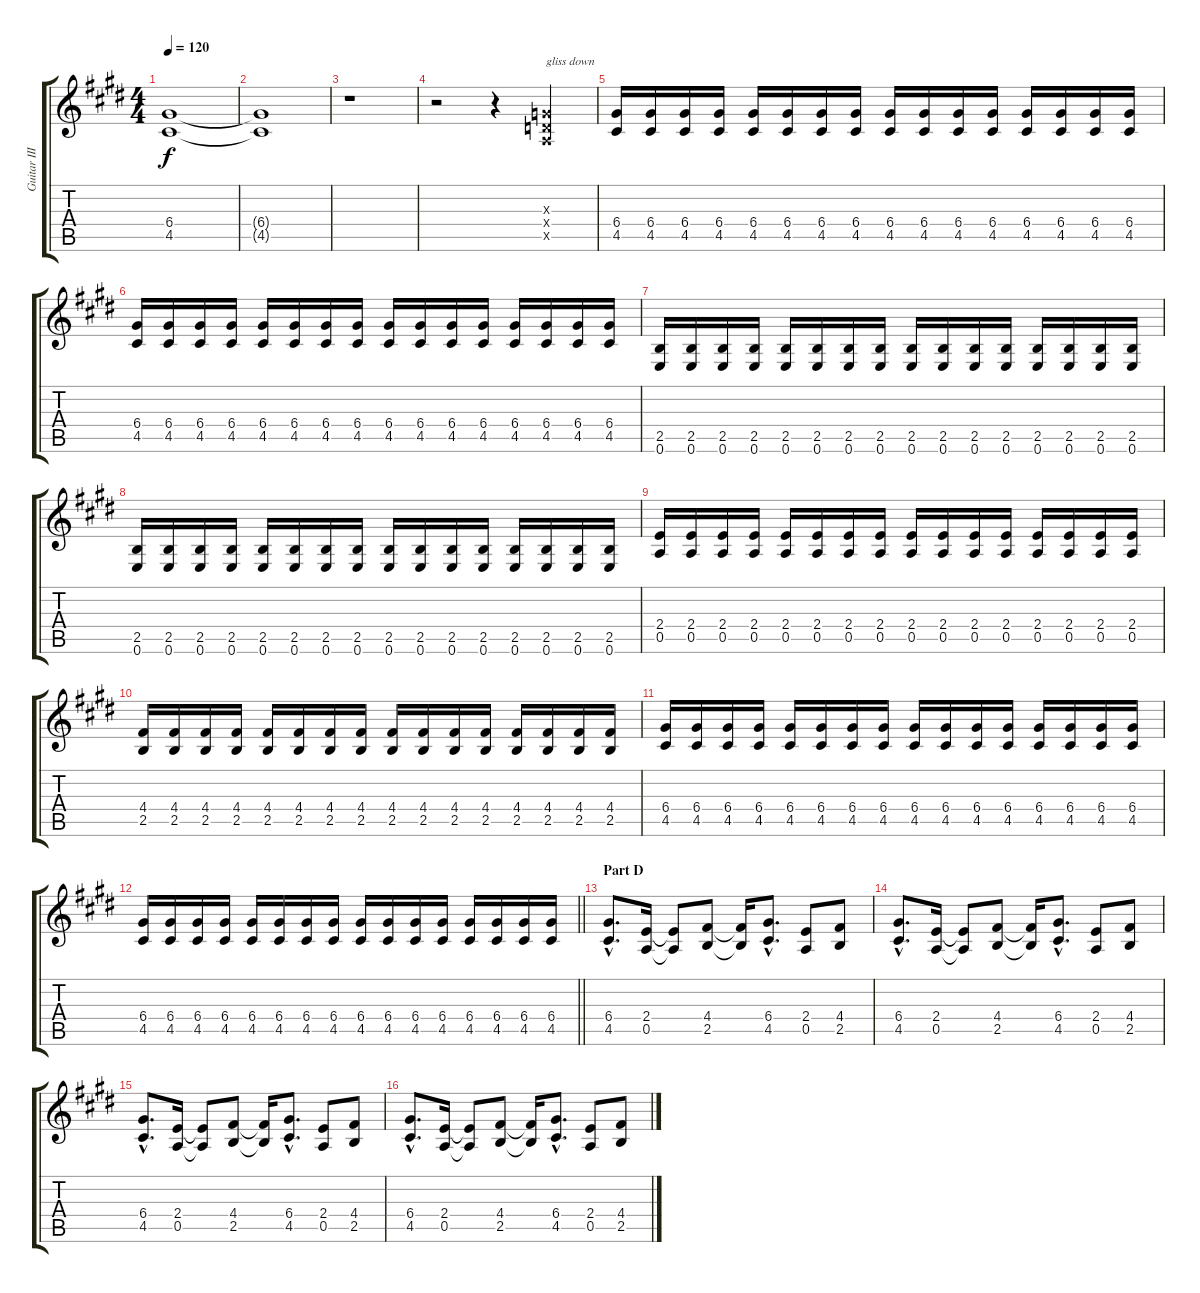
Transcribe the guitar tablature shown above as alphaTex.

\track ("Guitar III (Inoran)" "Guitar III") {instrument distortionguitar}
\staff {score tabs}
\tuning (E4 B3 G3 D3 A2 E2) {hide}
\ts (4 4)
\tempo 120
\clef g2
\ks e
(6.4{t} 4.5{t}).1{dy f} |
(6.4{t} 4.5{t}).1 |
r.1 |
r.2 r.4 (0.3{x} 0.4{x} 0.5{x}).4{txt "gliss down"} |
(6.4 4.5).16 (6.4 4.5).16 (6.4 4.5).16 (6.4 4.5).16 (6.4 4.5).16 (6.4 4.5).16 (6.4 4.5).16 (6.4 4.5).16 (6.4 4.5).16 (6.4 4.5).16 (6.4 4.5).16 (6.4 4.5).16 (6.4 4.5).16 (6.4 4.5).16 (6.4 4.5).16 (6.4 4.5).16 |
(6.4 4.5).16 (6.4 4.5).16 (6.4 4.5).16 (6.4 4.5).16 (6.4 4.5).16 (6.4 4.5).16 (6.4 4.5).16 (6.4 4.5).16 (6.4 4.5).16 (6.4 4.5).16 (6.4 4.5).16 (6.4 4.5).16 (6.4 4.5).16 (6.4 4.5).16 (6.4 4.5).16 (6.4 4.5).16 |
(2.5 0.6).16 (2.5 0.6).16 (2.5 0.6).16 (2.5 0.6).16 (2.5 0.6).16 (2.5 0.6).16 (2.5 0.6).16 (2.5 0.6).16 (2.5 0.6).16 (2.5 0.6).16 (2.5 0.6).16 (2.5 0.6).16 (2.5 0.6).16 (2.5 0.6).16 (2.5 0.6).16 (2.5 0.6).16 |
(2.5 0.6).16 (2.5 0.6).16 (2.5 0.6).16 (2.5 0.6).16 (2.5 0.6).16 (2.5 0.6).16 (2.5 0.6).16 (2.5 0.6).16 (2.5 0.6).16 (2.5 0.6).16 (2.5 0.6).16 (2.5 0.6).16 (2.5 0.6).16 (2.5 0.6).16 (2.5 0.6).16 (2.5 0.6).16 |
(2.4 0.5).16 (2.4 0.5).16 (2.4 0.5).16 (2.4 0.5).16 (2.4 0.5).16 (2.4 0.5).16 (2.4 0.5).16 (2.4 0.5).16 (2.4 0.5).16 (2.4 0.5).16 (2.4 0.5).16 (2.4 0.5).16 (2.4 0.5).16 (2.4 0.5).16 (2.4 0.5).16 (2.4 0.5).16 |
(4.4 2.5).16 (4.4 2.5).16 (4.4 2.5).16 (4.4 2.5).16 (4.4 2.5).16 (4.4 2.5).16 (4.4 2.5).16 (4.4 2.5).16 (4.4 2.5).16 (4.4 2.5).16 (4.4 2.5).16 (4.4 2.5).16 (4.4 2.5).16 (4.4 2.5).16 (4.4 2.5).16 (4.4 2.5).16 |
(6.4 4.5).16 (6.4 4.5).16 (6.4 4.5).16 (6.4 4.5).16 (6.4 4.5).16 (6.4 4.5).16 (6.4 4.5).16 (6.4 4.5).16 (6.4 4.5).16 (6.4 4.5).16 (6.4 4.5).16 (6.4 4.5).16 (6.4 4.5).16 (6.4 4.5).16 (6.4 4.5).16 (6.4 4.5).16 |
\barLineRight lightlight
(6.4 4.5).16 (6.4 4.5).16 (6.4 4.5).16 (6.4 4.5).16 (6.4 4.5).16 (6.4 4.5).16 (6.4 4.5).16 (6.4 4.5).16 (6.4 4.5).16 (6.4 4.5).16 (6.4 4.5).16 (6.4 4.5).16 (6.4 4.5).16 (6.4 4.5).16 (6.4 4.5).16 (6.4 4.5).16 |
\section ("" "Part D")
(6.4{hac} 4.5{hac}).8{d} (2.4 0.5).16 (2.4{t} 0.5{t}).8 (4.4 2.5).8 (4.4{t} 2.5{t}).16 (6.4{hac} 4.5{hac}).8{d} (2.4 0.5).8 (4.4 2.5).8 |
(6.4{hac} 4.5{hac}).8{d} (2.4 0.5).16 (2.4{t} 0.5{t}).8 (4.4 2.5).8 (4.4{t} 2.5{t}).16 (6.4{hac} 4.5{hac}).8{d} (2.4 0.5).8 (4.4 2.5).8 |
(6.4{hac} 4.5{hac}).8{d} (2.4 0.5).16 (2.4{t} 0.5{t}).8 (4.4 2.5).8 (4.4{t} 2.5{t}).16 (6.4{hac} 4.5{hac}).8{d} (2.4 0.5).8 (4.4 2.5).8 |
(6.4{hac} 4.5{hac}).8{d} (2.4 0.5).16 (2.4{t} 0.5{t}).8 (4.4 2.5).8 (4.4{t} 2.5{t}).16 (6.4{hac} 4.5{hac}).8{d} (2.4 0.5).8 (4.4 2.5).8
